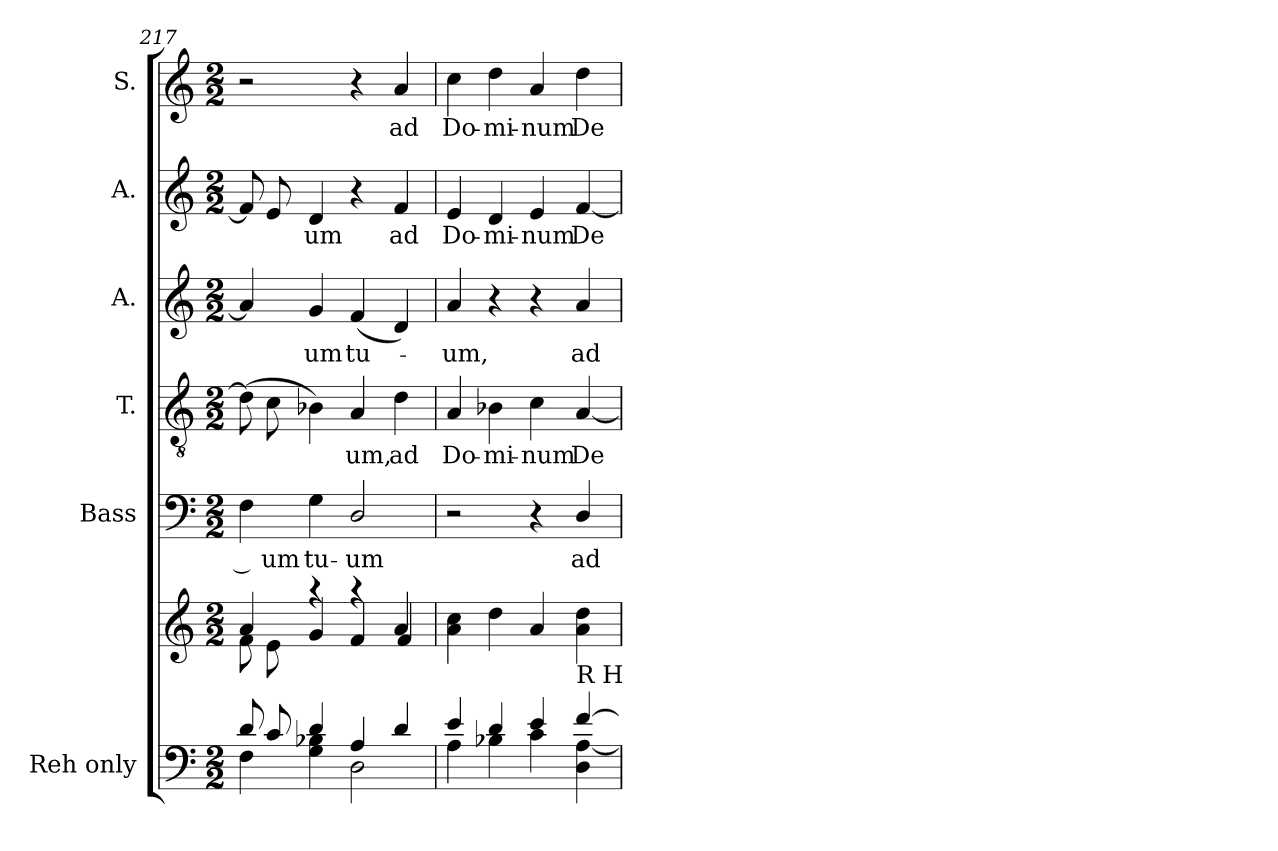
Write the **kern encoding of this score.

**kern	**kern	**kern	**text	**kern	**text	**kern	**text	**kern	**text	**kern	**text
*part6	*part6	*part5	*part5	*part4	*part4	*part3	*part3	*part2	*part2	*part1	*part1
*staff7	*staff6	*staff5	*staff5	*staff4	*staff4	*staff3	*staff3	*staff2	*staff2	*staff1	*staff1
*I"Reh only	*	*I"Bass	*	*I"T.	*	*I"A.	*	*I"A.	*	*I"S.	*
*	*	*I'B.	*	*	*	*	*	*	*	*	*
!!LO:PB:g=z
*clefF4	*clefG2	*clefF4	*	*clefGv2	*	*clefG2	*	*clefG2	*	*clefG2	*
*	*	*	*	*	*	*ITrd7c12	*	*ITrd7c12	*	*	*
*k[]	*k[]	*k[]	*	*k[]	*	*k[]	*	*k[]	*	*k[]	*
*C:	*C:	*C:	*	*C:	*	*C:	*	*C:	*	*C:	*
*M2/2	*M2/2	*M2/2	*	*M2/2	*	*M2/2	*	*M2/2	*	*M2/2	*
=217	=217	=217	=217	=217	=217	=217	=217	=217	=217	=217	=217
*^	*^	*	*	*	*	*	*	*	*	*	*
!	!	!	!	!	!LO:LY:b	!	!	!	!	!	!	!	!
8d/	4F\	4a/	8f\	4F\	-­ um	(<8d\]	.	4A/]	.	8F/]	.	2r	.
8c/	.	.	8e\	.	.	8c\	.	.	.	8E/	.	.	.
!	!	!	!	!	!LO:LY:b	!	!	!	!LO:LY:b	!	!LO:LY:b	!	!
4d/	4G\ 4B-X\	4raa	4g/	4G\	tu-	4B-X\)	.	4G/	-um	4D/	-um	.	.
!	!	!	!	!	!LO:LY:b	!	!LO:LY:b	!	!LO:LY:b	!	!	!	!
4A/	2D\	4raa	4f/	2D/	-um	4A/	-um,	(<4F/	tu-	4r	.	4r	.
!	!	!	!	!	!	!	!LO:LY:b	!	!	!	!LO:LY:b	!	!LO:LY:b
4d/	.	4a/	4f/	.	.	4d\	ad	4D/)	.	4F/	ad	4a/	ad
=218	=218	=218	=218	=218	=218	=218	=218	=218	=218	=218	=218	=218	=218
!	!	!	!	!	!	!	!LO:LY:b	!	!LO:LY:b	!	!LO:LY:b	!	!LO:LY:b
*	*	*v	*v	*	*	*	*	*	*	*	*	*	*
4A\	4e/	4a\ 4cc\	2r	.	4A/	Do-	4A/	-um,	4E/	Do-	4cc\	Do-
!	!	!	!	!	!	!LO:LY:b	!	!	!	!LO:LY:b	!	!LO:LY:b
4B-X\	4d/	4dd\	.	.	4B-X\	-mi-	4r	.	4D/	-mi-	4dd\	-mi-
!	!	!	!	!	!	!LO:LY:b	!	!	!	!LO:LY:b	!	!LO:LY:b
4c\	4e/	4a/	4r	.	4c\	-num	4r	.	4E/	-num	4a/	-num
!LO:TX:a:t=R H	!	!	!	!	!	!	!	!	!	!	!	!
!	!	!	!	!LO:LY:b	!	!LO:LY:b	!	!LO:LY:b	!	!LO:LY:b	!	!LO:LY:b
[>4f/	4D\ [<4A\	4a\ 4dd\	4D/	ad	[<4A/	De-	4A/	ad	[<4F/	De-	4dd\	De-
*v	*v	*	*	*	*	*	*	*	*	*	*	*
=	=	=	=	=	=	=	=	=	=	=	=
*-	*-	*-	*-	*-	*-	*-	*-	*-	*-	*-	*-
